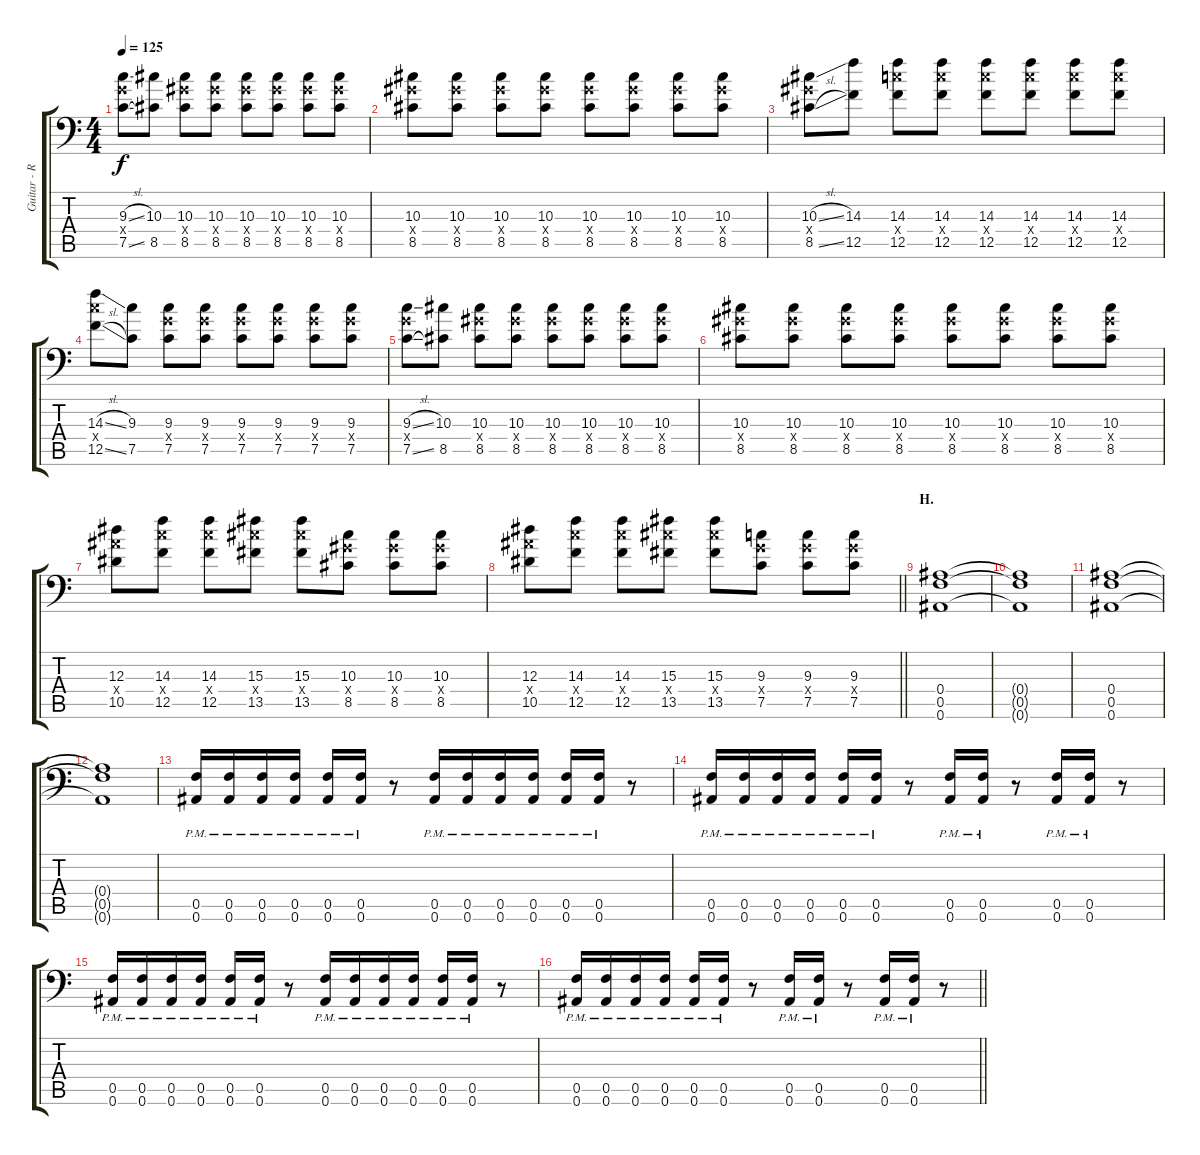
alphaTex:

\track ("Guitar - Right" "Guitar - R") {instrument distortionguitar}
\staff {score tabs}
\tuning (C4 G3 Eb3 Bb2 F2 Bb1) {hide}
\ts (4 4)
\tempo 125
\clef f4
\ks c
(9.3{sl} 9.4{x} 7.5{sl}).8{dy f} (10.3 8.5).8 (10.3 10.4{x} 8.5).8 (10.3 10.4{x} 8.5).8 (10.3 10.4{x} 8.5).8 (10.3 10.4{x} 8.5).8 (10.3 10.4{x} 8.5).8 (10.3 10.4{x} 8.5).8 |
(10.3 10.4{x} 8.5).8 (10.3 10.4{x} 8.5).8 (10.3 10.4{x} 8.5).8 (10.3 10.4{x} 8.5).8 (10.3 10.4{x} 8.5).8 (10.3 10.4{x} 8.5).8 (10.3 10.4{x} 8.5).8 (10.3 10.4{x} 8.5).8 |
(10.3{sl} 10.4{x} 8.5{sl}).8 (14.3 12.5).8 (14.3 14.4{x} 12.5).8 (14.3 14.4{x} 12.5).8 (14.3 14.4{x} 12.5).8 (14.3 14.4{x} 12.5).8 (14.3 14.4{x} 12.5).8 (14.3 14.4{x} 12.5).8 |
(14.3{sl} 14.4{x} 12.5{sl}).8 (9.3 7.5).8 (9.3 9.4{x} 7.5).8 (9.3 9.4{x} 7.5).8 (9.3 9.4{x} 7.5).8 (9.3 9.4{x} 7.5).8 (9.3 9.4{x} 7.5).8 (9.3 9.4{x} 7.5).8 |
(9.3{sl} 9.4{x} 7.5{sl}).8 (10.3 8.5).8 (10.3 10.4{x} 8.5).8 (10.3 10.4{x} 8.5).8 (10.3 10.4{x} 8.5).8 (10.3 10.4{x} 8.5).8 (10.3 10.4{x} 8.5).8 (10.3 10.4{x} 8.5).8 |
(10.3 10.4{x} 8.5).8 (10.3 10.4{x} 8.5).8 (10.3 10.4{x} 8.5).8 (10.3 10.4{x} 8.5).8 (10.3 10.4{x} 8.5).8 (10.3 10.4{x} 8.5).8 (10.3 10.4{x} 8.5).8 (10.3 10.4{x} 8.5).8 |
(12.3 12.4{x} 10.5).8 (14.3 14.4{x} 12.5).8 (14.3 14.4{x} 12.5).8 (15.3 15.4{x} 13.5).8 (15.3 15.4{x} 13.5).8 (10.3 10.4{x} 8.5).8 (10.3 10.4{x} 8.5).8 (10.3 10.4{x} 8.5).8 |
\barLineRight lightlight
(12.3 12.4{x} 10.5).8 (14.3 14.4{x} 12.5).8 (14.3 14.4{x} 12.5).8 (15.3 15.4{x} 13.5).8 (15.3 15.4{x} 13.5).8 (9.3 9.4{x} 7.5).8 (9.3 9.4{x} 7.5).8 (9.3 9.4{x} 7.5).8 |
\section ("" "H.")
(0.4 0.5 0.6).1 |
(0.4{t} 0.5{t} 0.6{t}).1 |
(0.4 0.5 0.6).1 |
(0.4{t} 0.5{t} 0.6{t}).1 |
(0.5{pm} 0.6{pm}).16 (0.5{pm} 0.6{pm}).16 (0.5{pm} 0.6{pm}).16 (0.5{pm} 0.6{pm}).16 (0.5{pm} 0.6{pm}).16 (0.5{pm} 0.6{pm}).16 r.8 (0.5{pm} 0.6{pm}).16 (0.5{pm} 0.6{pm}).16 (0.5{pm} 0.6{pm}).16 (0.5{pm} 0.6{pm}).16 (0.5{pm} 0.6{pm}).16 (0.5{pm} 0.6{pm}).16 r.8 |
(0.5{pm} 0.6{pm}).16 (0.5{pm} 0.6{pm}).16 (0.5{pm} 0.6{pm}).16 (0.5{pm} 0.6{pm}).16 (0.5{pm} 0.6{pm}).16 (0.5{pm} 0.6{pm}).16 r.8 (0.5{pm} 0.6{pm}).16 (0.5{pm} 0.6{pm}).16 r.8 (0.5{pm} 0.6{pm}).16 (0.5{pm} 0.6{pm}).16 r.8 |
(0.5{pm} 0.6{pm}).16 (0.5{pm} 0.6{pm}).16 (0.5{pm} 0.6{pm}).16 (0.5{pm} 0.6{pm}).16 (0.5{pm} 0.6{pm}).16 (0.5{pm} 0.6{pm}).16 r.8 (0.5{pm} 0.6{pm}).16 (0.5{pm} 0.6{pm}).16 (0.5{pm} 0.6{pm}).16 (0.5{pm} 0.6{pm}).16 (0.5{pm} 0.6{pm}).16 (0.5{pm} 0.6{pm}).16 r.8 |
\barLineRight lightlight
(0.5{pm} 0.6{pm}).16 (0.5{pm} 0.6{pm}).16 (0.5{pm} 0.6{pm}).16 (0.5{pm} 0.6{pm}).16 (0.5{pm} 0.6{pm}).16 (0.5{pm} 0.6{pm}).16 r.8 (0.5{pm} 0.6{pm}).16 (0.5{pm} 0.6{pm}).16 r.8 (0.5{pm} 0.6{pm}).16 (0.5{pm} 0.6{pm}).16 r.8
